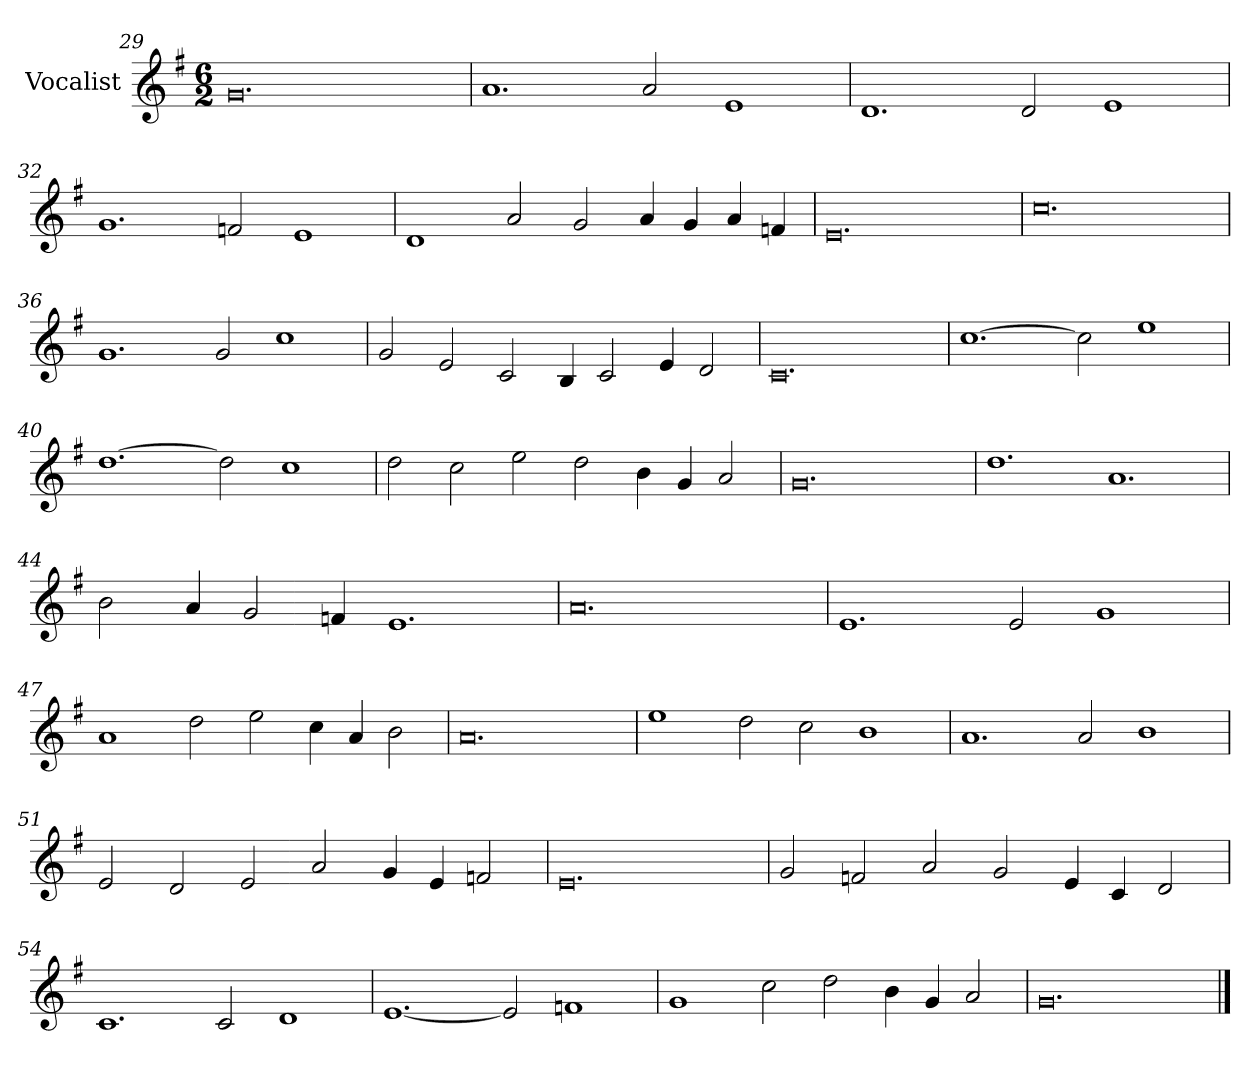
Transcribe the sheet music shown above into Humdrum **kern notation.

**kern
*part1
*staff1
*I"Vocalist
*k[f#]
*G:
*M6/2
=29
0.g
=30
1.a
2a
1e
=31
1.d
2d
1e
=32
1.g
2fn
1e
=33
1d
2a
2g
4a
4g
4a
4fn
=34
0.e
=35
0.cc
=36
1.g
2g
1cc
=37
2g
2e
2c
4B
2c
4e
2d
=38
0.c
=39
[1.cc
2cc]
1ee
=40
[1.dd
2dd]
1cc
=41
2dd
2cc
2ee
2dd
4b
4g
2a
=42
0.g
=43
1.dd
1.a
=44
2b
4a
2g
4fn
1.e
=45
0.a
=46
1.e
2e
1g
=47
1a
2dd
2ee
4cc
4a
2b
=48
0.a
=49
1ee
2dd
2cc
1b
=50
1.a
2a
1b
=51
2e
2d
2e
2a
4g
4e
2fn
=52
0.e
=53
2g
2fn
2a
2g
4e
4c
2d
=54
1.c
2c
1d
=55
[1.e
2e]
1fn
=56
1g
2cc
2dd
4b
4g
2a
=57
0.g
==
*-
